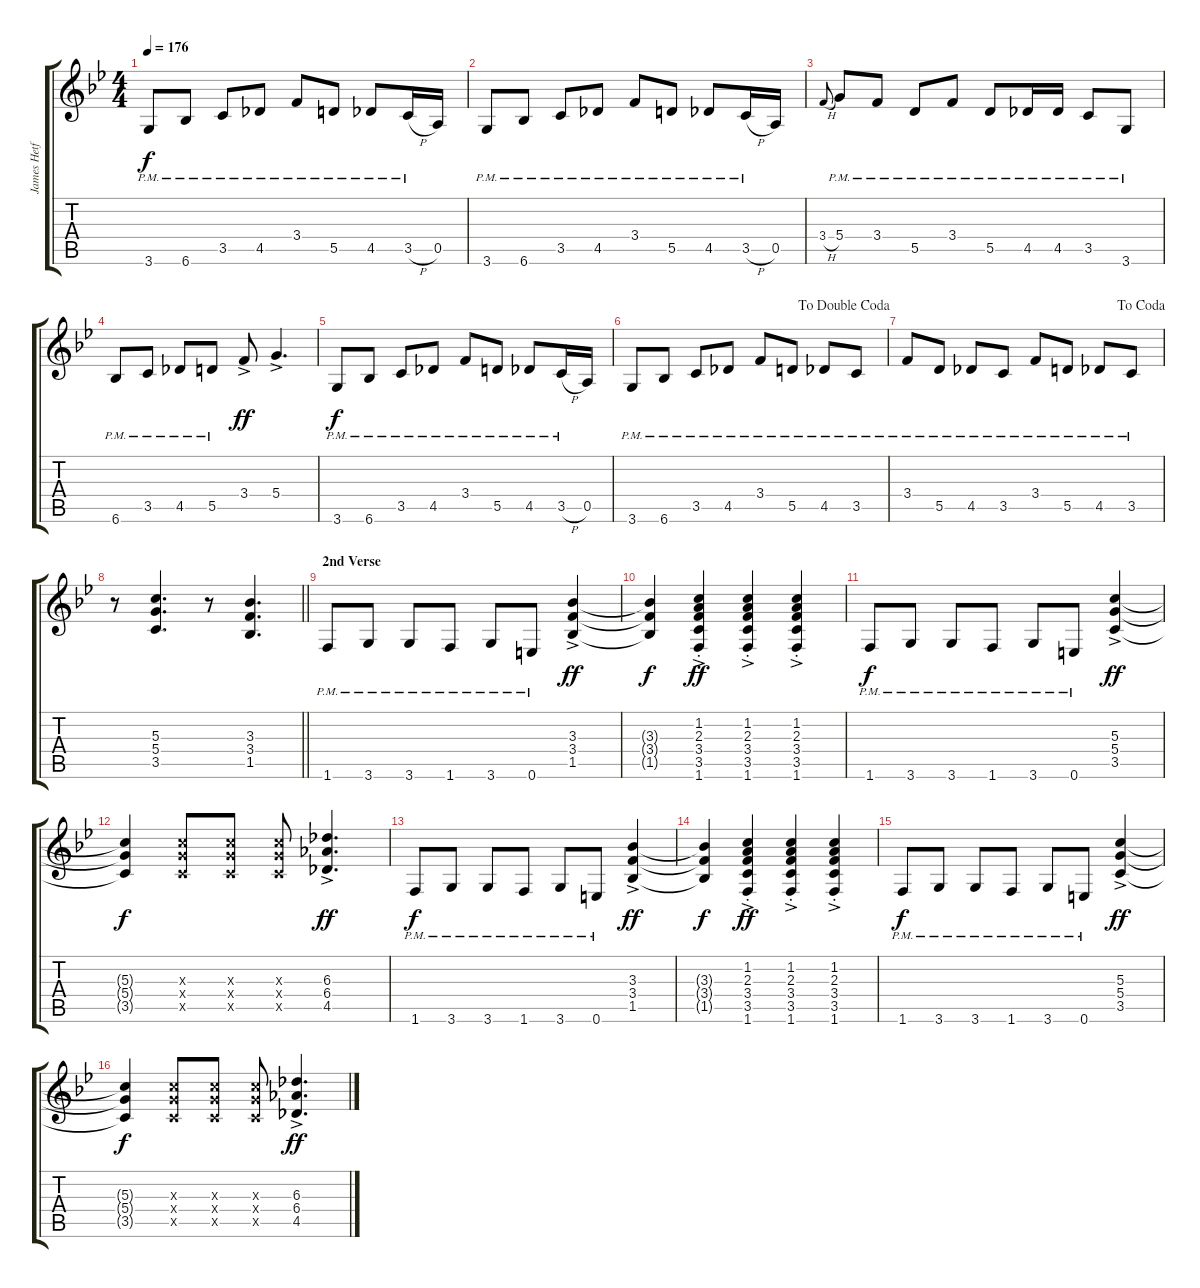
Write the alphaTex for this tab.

\track ("James Hetfield" "James Hetf") {instrument distortionguitar}
\staff {score tabs}
\tuning (E4 B3 G3 D3 A2 E2) {hide}
\ts (4 4)
\tempo 176
\clef g2
\ks bb
3.6{pm}.8{dy f} 6.6{pm}.8 3.5{pm}.8 4.5{pm}.8 3.4{pm}.8 5.5{pm}.8 4.5{pm}.8 3.5{h pm}.16 0.5.16 |
3.6{pm}.8 6.6{pm}.8 3.5{pm}.8 4.5{pm}.8 3.4{pm}.8 5.5{pm}.8 4.5{pm}.8 3.5{h pm}.16 0.5.16 |
3.4{h}.8{gr onbeat} 5.4{pm}.8 3.4{pm}.8 5.5{pm}.8 3.4{pm}.8 5.5{pm}.8 4.5{pm}.16 4.5{pm}.16 3.5{pm}.8 3.6{pm}.8 |
6.6{pm}.8 3.5{pm}.8 4.5{pm}.8 5.5{pm}.8 3.4{ac}.8{dy ff} 5.4{ac}.4{d} |
3.6{pm}.8{dy f} 6.6{pm}.8 3.5{pm}.8 4.5{pm}.8 3.4{pm}.8 5.5{pm}.8 4.5{pm}.8 3.5{h pm}.16 0.5.16 |
\jump dadoublecoda
3.6{pm}.8 6.6{pm}.8 3.5{pm}.8 4.5{pm}.8 3.4{pm}.8 5.5{pm}.8 4.5{pm}.8 3.5{pm}.8 |
\jump dacoda
3.4{pm}.8 5.5{pm}.8 4.5{pm}.8 3.5{pm}.8 3.4{pm}.8 5.5{pm}.8 4.5{pm}.8 3.5{pm}.8 |
\barLineRight lightlight
r.8 (5.3 5.4 3.5).4{d} r.8 (3.3 3.4 1.5).4{d} |
\section ("" "2nd Verse")
1.6{pm}.8 3.6{pm}.8 3.6{pm}.8 1.6{pm}.8 3.6{pm}.8 0.6{pm}.8 (3.3{ac} 3.4{ac} 1.5{ac}).4{dy ff} |
(3.3{t} 3.4{t} 1.5{t}).4{dy f} (1.2{ac st} 2.3{ac st} 3.4{ac st} 3.5{ac st} 1.6{ac st}).4{dy ff} (1.2{ac st} 2.3{ac st} 3.4{ac st} 3.5{ac st} 1.6{ac st}).4 (1.2{ac st} 2.3{ac st} 3.4{ac st} 3.5{ac st} 1.6{ac st}).4 |
1.6{pm}.8{dy f} 3.6{pm}.8 3.6{pm}.8 1.6{pm}.8 3.6{pm}.8 0.6{pm}.8 (5.3{ac} 5.4{ac} 3.5{ac}).4{dy ff} |
(5.3{t} 5.4{t} 3.5{t}).4{dy f} (5.3{x} 5.4{x} 3.5{x}).8 (5.3{x} 5.4{x} 3.5{x}).8 (5.3{x} 5.4{x} 3.5{x}).8 (6.3{ac} 6.4{ac} 4.5{ac}).4{d dy ff} |
1.6{pm}.8{dy f} 3.6{pm}.8 3.6{pm}.8 1.6{pm}.8 3.6{pm}.8 0.6{pm}.8 (3.3{ac} 3.4{ac} 1.5{ac}).4{dy ff} |
(3.3{t} 3.4{t} 1.5{t}).4{dy f} (1.2{ac st} 2.3{ac st} 3.4{ac st} 3.5{ac st} 1.6{ac st}).4{dy ff} (1.2{ac st} 2.3{ac st} 3.4{ac st} 3.5{ac st} 1.6{ac st}).4 (1.2{ac st} 2.3{ac st} 3.4{ac st} 3.5{ac st} 1.6{ac st}).4 |
1.6{pm}.8{dy f} 3.6{pm}.8 3.6{pm}.8 1.6{pm}.8 3.6{pm}.8 0.6{pm}.8 (5.3{ac} 5.4{ac} 3.5{ac}).4{dy ff} |
(5.3{t} 5.4{t} 3.5{t}).4{dy f} (5.3{x} 5.4{x} 3.5{x}).8 (5.3{x} 5.4{x} 3.5{x}).8 (5.3{x} 5.4{x} 3.5{x}).8 (6.3{ac} 6.4{ac} 4.5{ac}).4{d dy ff}
